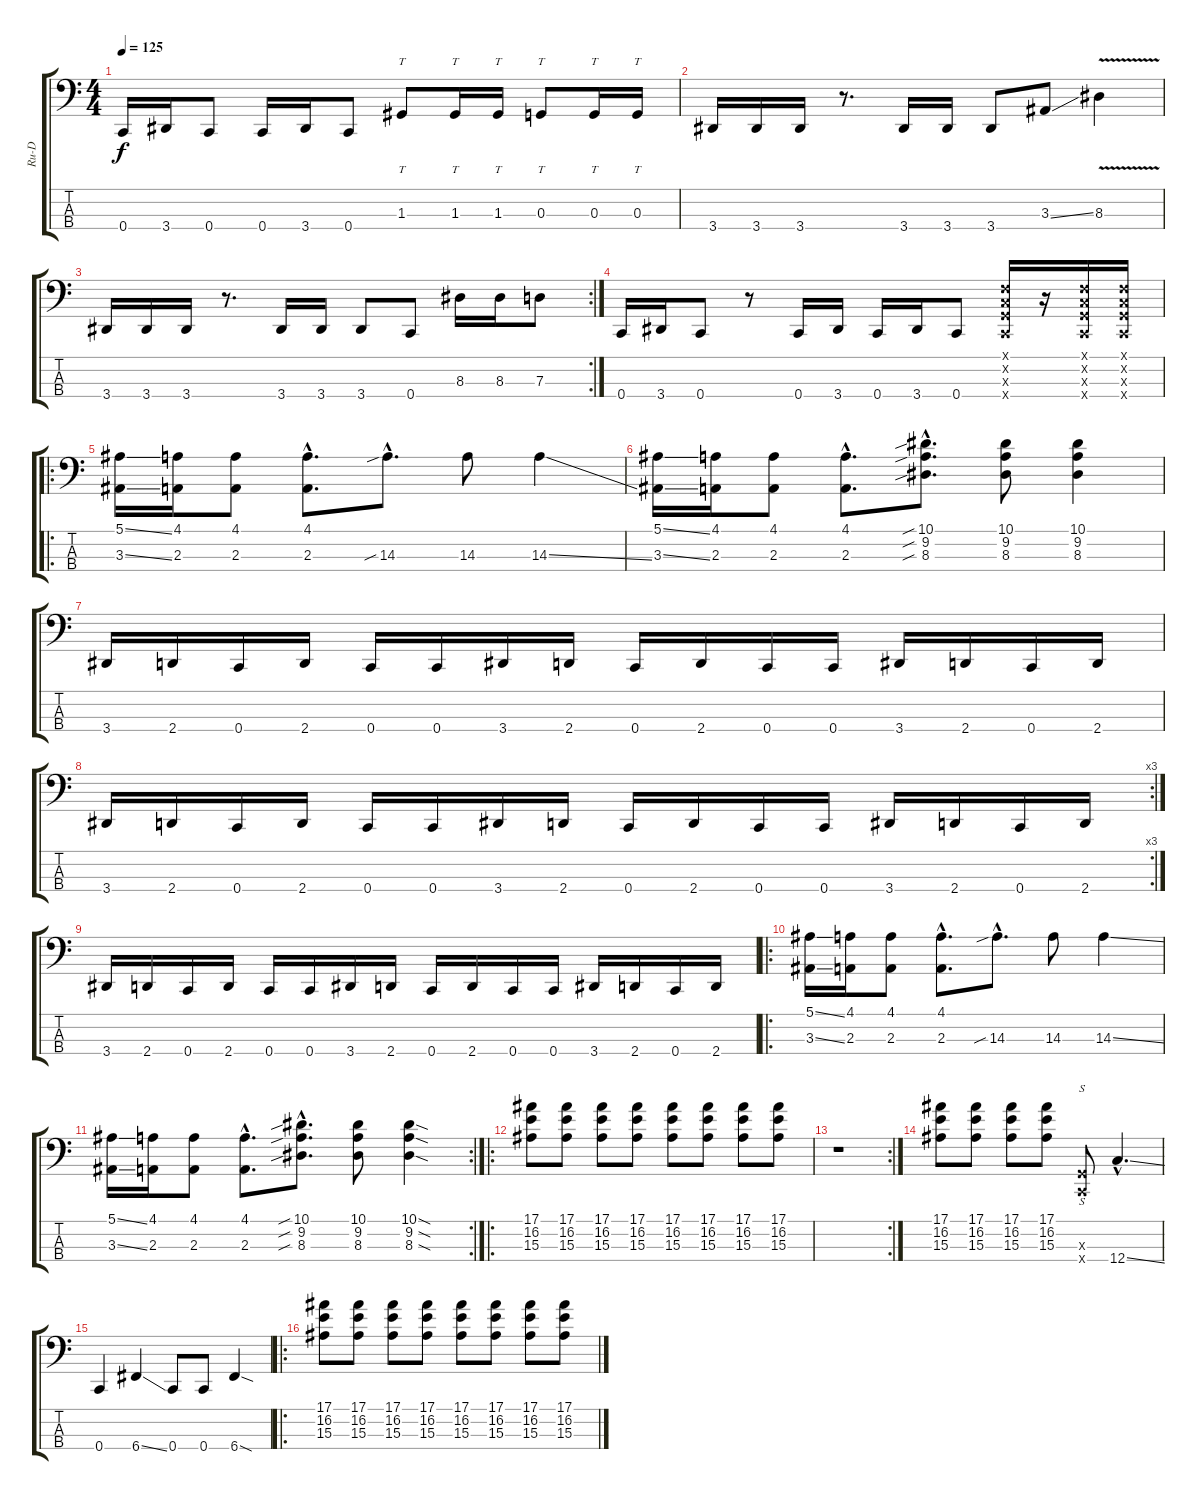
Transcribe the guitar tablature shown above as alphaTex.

\track ("Ru-D" "Ru-D") {instrument electricbassfinger}
\staff {score tabs}
\tuning (F2 C2 G1 C1) {hide}
\ts (4 4)
\tempo 125
\clef f4
\ks c
0.4.16{dy f} 3.4.16 0.4.8 0.4.16 3.4.16 0.4.8 1.3.8{tt} 1.3.16{tt} 1.3.16{tt} 0.3.8{tt} 0.3.16{tt} 0.3.16{tt} |
3.4.16 3.4.16 3.4.16 r.8{d} 3.4.16 3.4.16 3.4.8 3.3{ss}.8 8.3{v}.4 |
\rc 2
3.4.16 3.4.16 3.4.16 r.8{d} 3.4.16 3.4.16 3.4.8 0.4.8 8.3.16 8.3.16 7.3.8 |
0.4.16 3.4.16 0.4.8 r.8 0.4.16 3.4.16 0.4.16 3.4.16 0.4.8 (0.1{x} 0.2{x} 0.3{x} 0.4{x}).16 r.16 (0.1{x} 0.2{x} 0.3{x} 0.4{x}).16 (0.1{x} 0.2{x} 0.3{x} 0.4{x}).16 |
\ro
(5.1{ss} 3.3{ss}).16 (4.1 2.3).16 (4.1 2.3).8 (4.1{hac} 2.3{hac}).8{d} 14.3{sib hac}.8{d} 14.3.8 14.3{ss}.4 |
(5.1{ss} 3.3{ss}).16 (4.1 2.3).16 (4.1 2.3).8 (4.1{hac} 2.3{hac}).8{d} (10.1{sib hac} 9.2{sib hac} 8.3{sib hac}).8{d} (10.1 9.2 8.3).8 (10.1 9.2 8.3).4 |
3.4.16 2.4.16 0.4.16 2.4.16 0.4.16 0.4.16 3.4.16 2.4.16 0.4.16 2.4.16 0.4.16 0.4.16 3.4.16 2.4.16 0.4.16 2.4.16 |
\rc 3
3.4.16 2.4.16 0.4.16 2.4.16 0.4.16 0.4.16 3.4.16 2.4.16 0.4.16 2.4.16 0.4.16 0.4.16 3.4.16 2.4.16 0.4.16 2.4.16 |
3.4.16 2.4.16 0.4.16 2.4.16 0.4.16 0.4.16 3.4.16 2.4.16 0.4.16 2.4.16 0.4.16 0.4.16 3.4.16 2.4.16 0.4.16 2.4.16 |
\ro
(5.1{ss} 3.3{ss}).16 (4.1 2.3).16 (4.1 2.3).8 (4.1{hac} 2.3{hac}).8{d} 14.3{sib hac}.8{d} 14.3.8 14.3{ss}.4 |
\rc 2
(5.1{ss} 3.3{ss}).16 (4.1 2.3).16 (4.1 2.3).8 (4.1{hac} 2.3{hac}).8{d} (10.1{sib hac} 9.2{sib hac} 8.3{sib hac}).8{d} (10.1 9.2 8.3).8 (10.1{sod} 9.2{sod} 8.3{sod}).4 |
\ro
(17.1 16.2 15.3).8 (17.1 16.2 15.3).8 (17.1 16.2 15.3).8 (17.1 16.2 15.3).8 (17.1 16.2 15.3).8 (17.1 16.2 15.3).8 (17.1 16.2 15.3).8 (17.1 16.2 15.3).8 |
\rc 2
r.1 |
(17.1 16.2 15.3).8 (17.1 16.2 15.3).8 (17.1 16.2 15.3).8 (17.1 16.2 15.3).8 (0.3{x} 0.4{x}).8{s} 12.4{ss hac}.4{d} |
0.4.4 6.4{ss}.4 0.4.8 0.4.8 6.4{sod}.4 |
\ro
(17.1 16.2 15.3).8 (17.1 16.2 15.3).8 (17.1 16.2 15.3).8 (17.1 16.2 15.3).8 (17.1 16.2 15.3).8 (17.1 16.2 15.3).8 (17.1 16.2 15.3).8 (17.1 16.2 15.3).8
